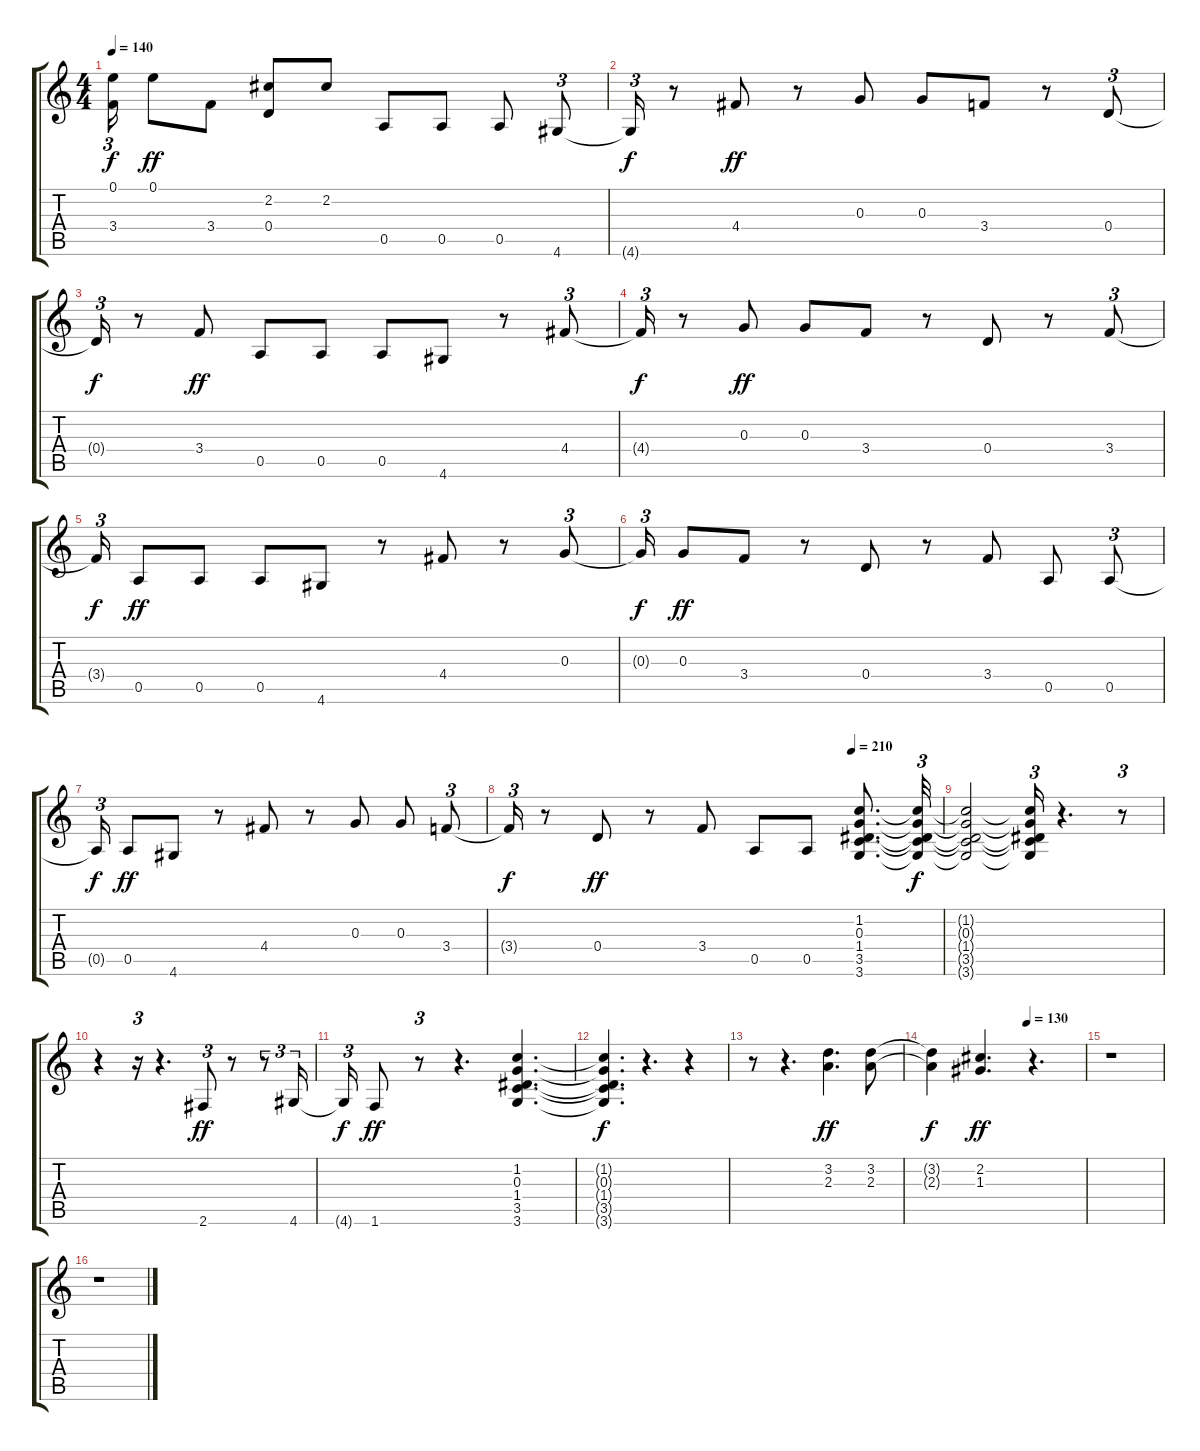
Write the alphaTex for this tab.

\track "" {instrument distortionguitar}
\staff {score tabs}
\tuning (E4 B3 G3 D3 A2 E2) {hide}
\ts (4 4)
\tempo 140
\clef g2
\ks c
(0.1{t} 3.4{t}).16{tu (3 2) dy f} 0.1.8{dy ff} 3.4.8 (2.2 0.4).8 2.2.8 0.5.8 0.5.8 0.5.8 4.6.8{tu (3 2)} |
4.6{t}.16{tu (3 2) dy f} r.8 4.4.8{dy ff} r.8 0.3.8 0.3.8 3.4.8 r.8 0.4.8{tu (3 2)} |
0.4{t}.16{tu (3 2) dy f} r.8 3.4.8{dy ff} 0.5.8 0.5.8 0.5.8 4.6.8 r.8 4.4.8{tu (3 2)} |
4.4{t}.16{tu (3 2) dy f} r.8 0.3.8{dy ff} 0.3.8 3.4.8 r.8 0.4.8 r.8 3.4.8{tu (3 2)} |
3.4{t}.16{tu (3 2) dy f} 0.5.8{dy ff} 0.5.8 0.5.8 4.6.8 r.8 4.4.8 r.8 0.3.8{tu (3 2)} |
0.3{t}.16{tu (3 2) dy f} 0.3.8{dy ff} 3.4.8 r.8 0.4.8 r.8 3.4.8 0.5.8 0.5.8{tu (3 2)} |
0.5{t}.16{tu (3 2) dy f} 0.5.8{dy ff} 4.6.8 r.8 4.4.8 r.8 0.3.8 0.3.8 3.4.8{tu (3 2)} |
\tempo (210 0.7916666666666666)
3.4{t}.16{tu (3 2) dy f} r.8 0.4.8{dy ff} r.8 3.4.8 0.5.8 0.5.8 (1.2 0.3 1.4 3.5 3.6).8{d} (1.2{t} 0.3{t} 1.4{t} 3.5{t} 3.6{t}).32{tu (3 2) dy f} |
(1.2{t} 0.3{t} 1.4{t} 3.5{t} 3.6{t}).2 (1.2{t} 0.3{t} 1.4{t} 3.5{t} 3.6{t}).16{tu (3 2)} r.4{d} r.8{tu (3 2)} |
r.4 r.16{tu (3 2)} r.4{d} 2.6.8{tu (3 2) dy ff} r.8 r.8{tu (3 2)} 4.6.16{tu (3 2)} |
4.6{t}.16{tu (3 2) dy f} 1.6.8{dy ff} r.8{tu (3 2)} r.4{d} (1.2 0.3 1.4 3.5 3.6).4{d} |
(1.2{t} 0.3{t} 1.4{t} 3.5{t} 3.6{t}).4{d dy f} r.4{d} r.4 |
r.8 r.4{d} (3.2 2.3).4{d dy ff} (3.2 2.3).8 |
\tempo (130 0.625)
(3.2{t} 2.3{t}).4{dy f} (2.2 1.3).4{d dy ff} r.4{d} |
r.1 |
r.1
